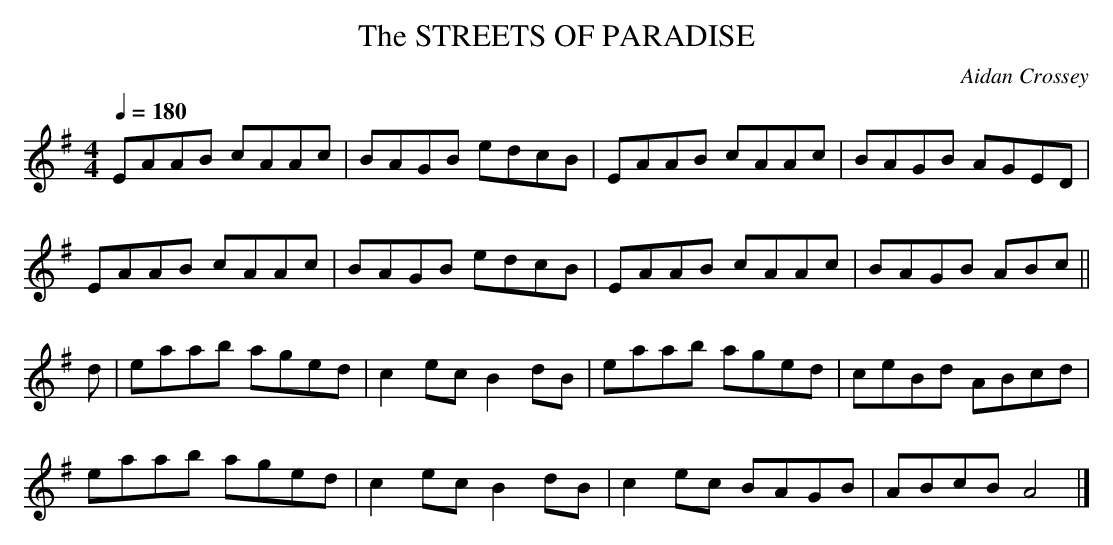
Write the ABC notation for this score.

X:1
T: STREETS OF PARADISE, The
C:Aidan Crossey
Q:1/4=180
M: 4/4
L: 1/8
K: A Dorian
EAAB cAAc|BAGB edcB|EAAB cAAc|BAGB AGED|
EAAB cAAc|BAGB edcB|EAAB cAAc|BAGB ABc ||
d|eaab aged|c2ec B2dB|eaab aged|ceBd ABcd|
eaab aged|c2ec B2dB|c2ec BAGB|ABcB A4|]
\'a0
